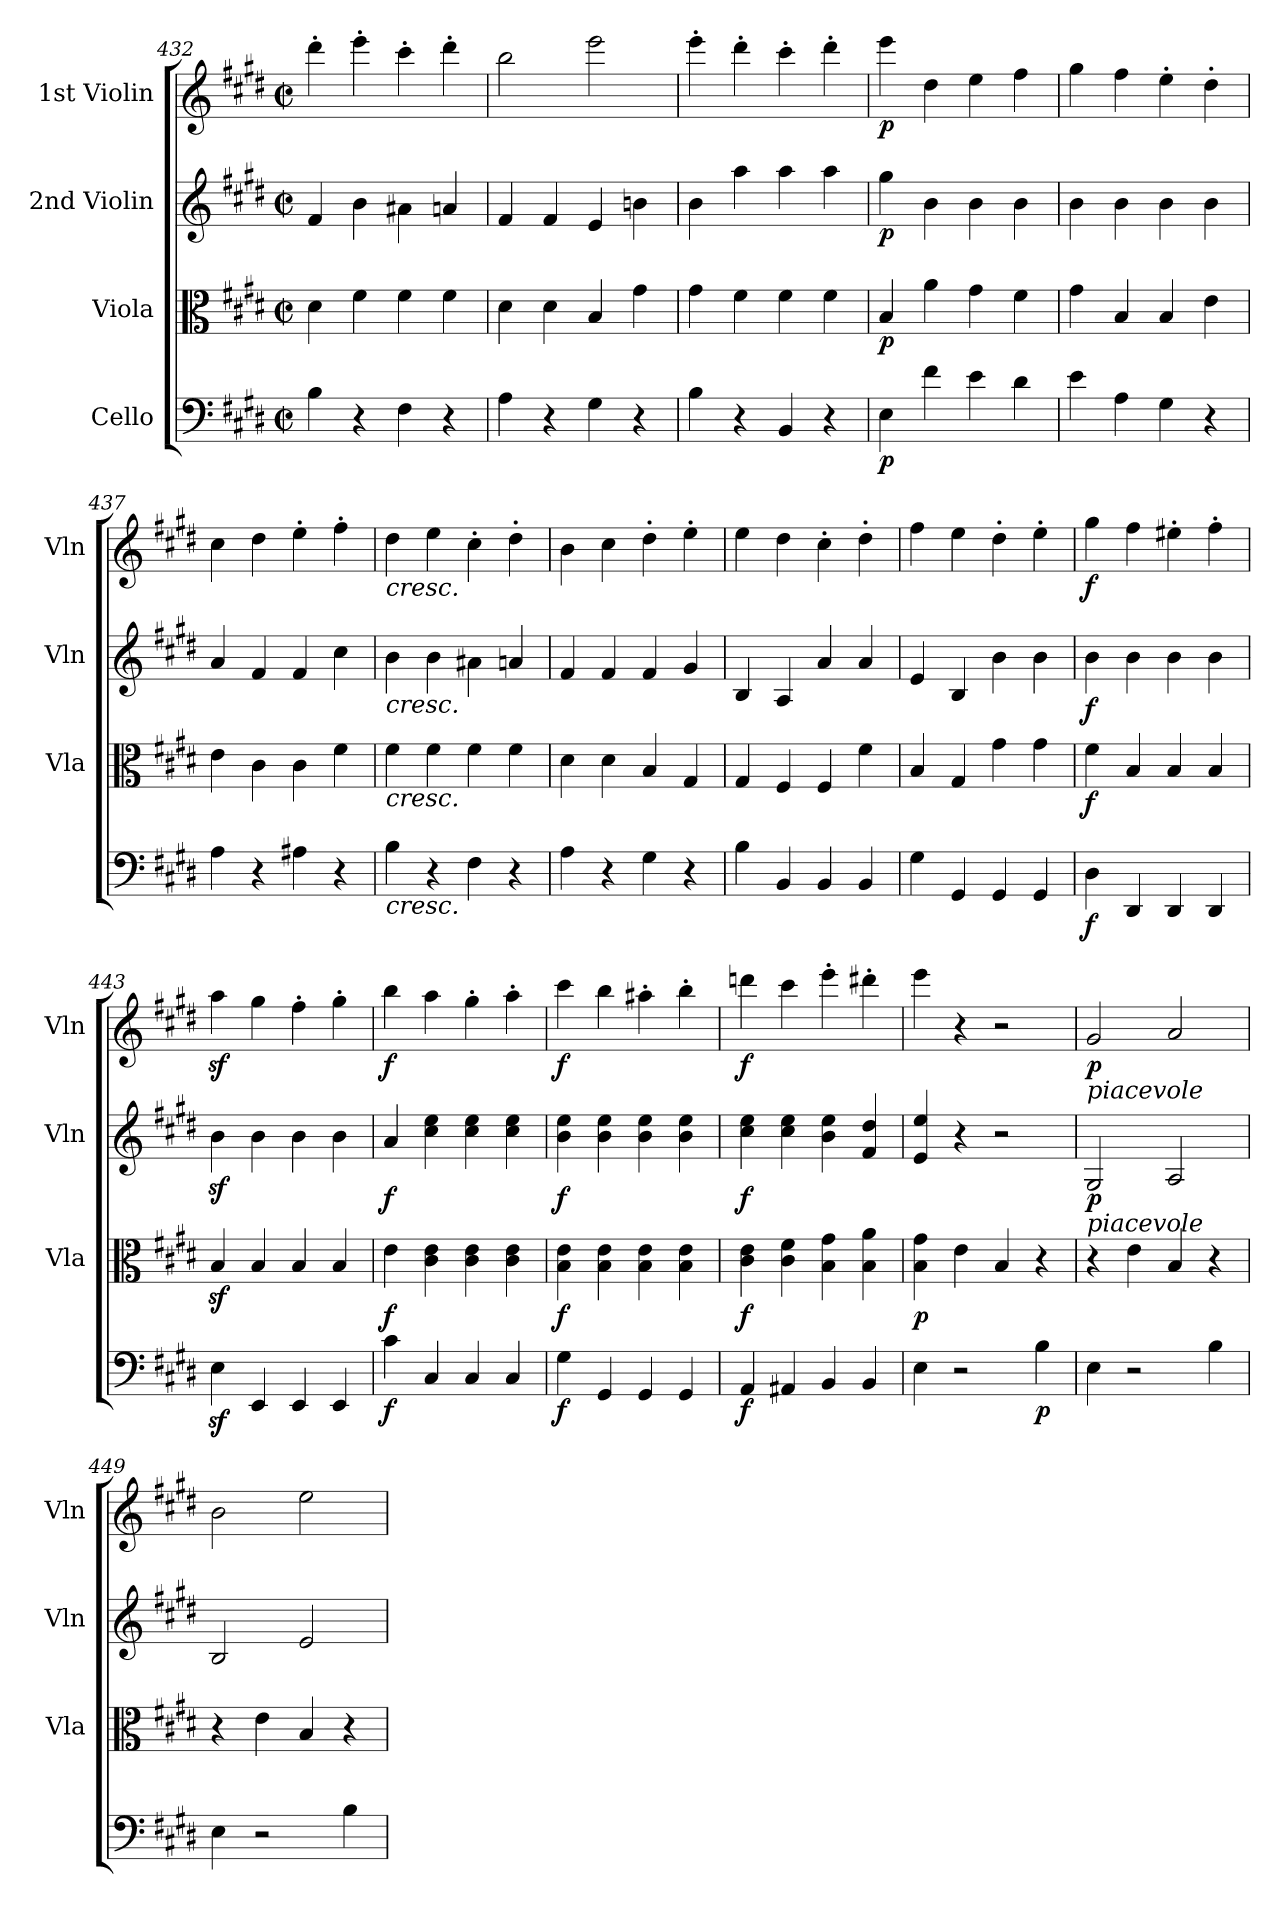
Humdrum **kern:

**kern	**dynam	**kern	**dynam	**kern	**dynam	**kern	**dynam
*part4	*part4	*part3	*part3	*part2	*part2	*part1	*part1
*staff4	*staff4	*staff3	*staff3	*staff2	*staff2	*staff1	*staff1
*I"Cello	*	*I"Viola	*	*I"2nd Violin	*	*I"1st Violin	*
*	*	*I'Vla	*	*I'Vln	*	*I'Vln	*
*clefF4	*	*clefC3	*	*clefG2	*	*clefG2	*
*k[f#c#g#d#]	*	*k[f#c#g#d#]	*	*k[f#c#g#d#]	*	*k[f#c#g#d#]	*
*E:	*	*E:	*	*E:	*	*E:	*
*M2/2	*	*M2/2	*	*M2/2	*	*M2/2	*
*met(c|)	*	*met(c|)	*	*met(c|)	*	*met(c|)	*
=432	=432	=432	=432	=432	=432	=432	=432
4B\	.	4d#\	.	4f#/	.	4ddd#'\	.
4r	.	4f#\	.	4b\	.	4eee'\	.
4F#\	.	4f#\	.	4a#X\	.	4ccc#'\	.
4r	.	4f#\	.	4an/	.	4ddd#'\	.
!!LO:PB:g=z
=433	=433	=433	=433	=433	=433	=433	=433
4A\	.	4d#\	.	4f#/	.	2bb\	.
4r	.	4d#\	.	4f#/	.	.	.
4G#\	.	4B/	.	4e/	.	2eee\	.
4r	.	4g#\	.	4bn\	.	.	.
=434	=434	=434	=434	=434	=434	=434	=434
4B\	.	4g#\	.	4b\	.	4eee'\	.
4r	.	4f#\	.	4aa\	.	4ddd#'\	.
4BB/	.	4f#\	.	4aa\	.	4ccc#'\	.
4r	.	4f#\	.	4aa\	.	4ddd#'\	.
=435	=435	=435	=435	=435	=435	=435	=435
!	!LO:DY:b	!	!LO:DY:b	!	!LO:DY:b	!	!LO:DY:b
4E\	p	4B/	p	4gg#\	p	4eee\	p
4f#\	.	4a\	.	4b\	.	4dd#\	.
4e\	.	4g#\	.	4b\	.	4ee\	.
4d#\	.	4f#\	.	4b\	.	4ff#\	.
=436	=436	=436	=436	=436	=436	=436	=436
4e\	.	4g#\	.	4b\	.	4gg#\	.
4A\	.	4B/	.	4b\	.	4ff#\	.
4G#\	.	4B/	.	4b\	.	4ee'\	.
4r	.	4e\	.	4b\	.	4dd#'\	.
=437	=437	=437	=437	=437	=437	=437	=437
4A\	.	4e\	.	4a/	.	4cc#\	.
4r	.	4c#\	.	4f#/	.	4dd#\	.
4A#X\	.	4c#\	.	4f#/	.	4ee'\	.
4r	.	4f#\	.	4cc#\	.	4ff#'\	.
=438	=438	=438	=438	=438	=438	=438	=438
!	!	!	!	!	!	!LO:TX:b:i:t=cresc.	!
!	!	!	!	!LO:TX:b:i:t=cresc.	!	!	!
!	!	!LO:TX:b:i:t=cresc.	!	!	!	!	!
!LO:TX:b:i:t=cresc.	!	!	!	!	!	!	!
4B\	.	4f#\	.	4b\	.	4dd#\	.
4r	.	4f#\	.	4b\	.	4ee\	.
4F#\	.	4f#\	.	4a#X\	.	4cc#'\	.
4r	.	4f#\	.	4an/	.	4dd#'\	.
!!LO:LB:g=z
=439	=439	=439	=439	=439	=439	=439	=439
4A\	.	4d#\	.	4f#/	.	4b\	.
4r	.	4d#\	.	4f#/	.	4cc#\	.
4G#\	.	4B/	.	4f#/	.	4dd#'\	.
4r	.	4G#/	.	4g#/	.	4ee'\	.
=440	=440	=440	=440	=440	=440	=440	=440
4B\	.	4G#/	.	4B/	.	4ee\	.
4BB/	.	4F#/	.	4A/	.	4dd#\	.
4BB/	.	4F#/	.	4a/	.	4cc#'\	.
4BB/	.	4f#\	.	4a/	.	4dd#'\	.
=441	=441	=441	=441	=441	=441	=441	=441
4G#\	.	4B/	.	4e/	.	4ff#\	.
4GG#/	.	4G#/	.	4B/	.	4ee\	.
4GG#/	.	4g#\	.	4b\	.	4dd#'\	.
4GG#/	.	4g#\	.	4b\	.	4ee'\	.
=442	=442	=442	=442	=442	=442	=442	=442
!	!LO:DY:b	!	!LO:DY:b	!	!LO:DY:b	!	!LO:DY:b
4D#\	f	4f#\	f	4b\	f	4gg#\	f
4DD#/	.	4B/	.	4b\	.	4ff#\	.
4DD#/	.	4B/	.	4b\	.	4ee#X'\	.
4DD#/	.	4B/	.	4b\	.	4ff#'\	.
!!LO:LB:g=z
=443	=443	=443	=443	=443	=443	=443	=443
4Ez<\	.	4Bz</	.	4bz<\	.	4aaz<\	.
4EE/	.	4B/	.	4b\	.	4gg#\	.
4EE/	.	4B/	.	4b\	.	4ff#'\	.
4EE/	.	4B/	.	4b\	.	4gg#'\	.
=444	=444	=444	=444	=444	=444	=444	=444
!	!LO:DY:b	!	!LO:DY:b	!	!LO:DY:b	!	!LO:DY:b
4c#\	f	4e\	f	4a/	f	4bb\	f
4C#/	.	4c#\ 4e\	.	4cc#\ 4ee\	.	4aa\	.
4C#/	.	4c#\ 4e\	.	4cc#\ 4ee\	.	4gg#'\	.
4C#/	.	4c#\ 4e\	.	4cc#\ 4ee\	.	4aa'\	.
=445	=445	=445	=445	=445	=445	=445	=445
!	!LO:DY:b	!	!LO:DY:b	!	!LO:DY:b	!	!LO:DY:b
4G#\	f	4B\ 4e\	f	4b\ 4ee\	f	4ccc#\	f
4GG#/	.	4B\ 4e\	.	4b\ 4ee\	.	4bb\	.
4GG#/	.	4B\ 4e\	.	4b\ 4ee\	.	4aa#X'\	.
4GG#/	.	4B\ 4e\	.	4b\ 4ee\	.	4bb'\	.
=446	=446	=446	=446	=446	=446	=446	=446
!	!LO:DY:b	!	!LO:DY:b	!	!LO:DY:b	!	!LO:DY:b
4AA/	f	4c#\ 4e\	f	4cc#\ 4ee\	f	4dddn\	f
4AA#X/	.	4c#\ 4f#\	.	4cc#\ 4ee\	.	4ccc#\	.
4BB/	.	4B\ 4g#\	.	4b\ 4ee\	.	4eee'\	.
4BB/	.	4B\ 4a\	.	4f#/ 4dd#/	.	4ddd#X'\	.
=447	=447	=447	=447	=447	=447	=447	=447
!	!	!	!LO:DY:b	!	!	!	!
4E\	.	4B\ 4g#\	p	4e/ 4ee/	.	4eee\	.
2r	.	4e\	.	4r	.	4r	.
.	.	4B/	.	2r	.	2r	.
!	!LO:DY:b	!	!	!	!	!	!
4B\	p	4r	.	.	.	.	.
=448	=448	=448	=448	=448	=448	=448	=448
!	!	!	!	!	!	!LO:TX:b:i:t=piacevole	!
!	!	!	!	!LO:TX:b:i:t=piacevole	!	!	!
!	!	!	!	!	!LO:DY:b	!	!LO:DY:b
4E\	.	4r	.	2G#/	p	2g#/	p
2r	.	4e\	.	.	.	.	.
.	.	4B/	.	2A/	.	2a/	.
4B\	.	4r	.	.	.	.	.
!!LO:PB:g=z
=449	=449	=449	=449	=449	=449	=449	=449
4E\	.	4r	.	2B/	.	2b\	.
2r	.	4e\	.	.	.	.	.
.	.	4B/	.	2e/	.	2ee\	.
4B\	.	4r	.	.	.	.	.
=	=	=	=	=	=	=	=
*-	*-	*-	*-	*-	*-	*-	*-
